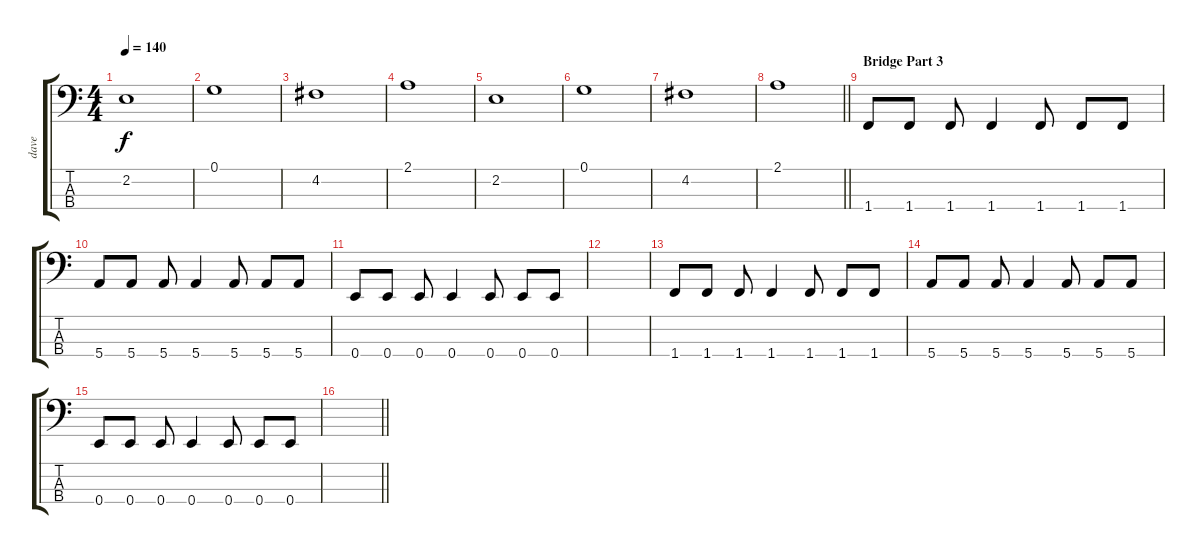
\track ("dave" "dave") {instrument electricbasspick}
\staff {score tabs}
\tuning (G2 D2 A1 E1) {hide}
\ts (4 4)
\tempo 140
\clef f4
\ks c
2.2.1{dy f} |
0.1.1 |
4.2.1 |
2.1.1 |
2.2.1 |
0.1.1 |
4.2.1 |
\barLineRight lightlight
2.1.1 |
\section ("" "Bridge Part 3")
1.4.8 1.4.8 1.4.8 1.4.4 1.4.8 1.4.8 1.4.8 |
5.4.8 5.4.8 5.4.8 5.4.4 5.4.8 5.4.8 5.4.8 |
0.4.8 0.4.8 0.4.8 0.4.4 0.4.8 0.4.8 0.4.8 |
|
1.4.8 1.4.8 1.4.8 1.4.4 1.4.8 1.4.8 1.4.8 |
5.4.8 5.4.8 5.4.8 5.4.4 5.4.8 5.4.8 5.4.8 |
0.4.8 0.4.8 0.4.8 0.4.4 0.4.8 0.4.8 0.4.8 |
\barLineRight lightlight
